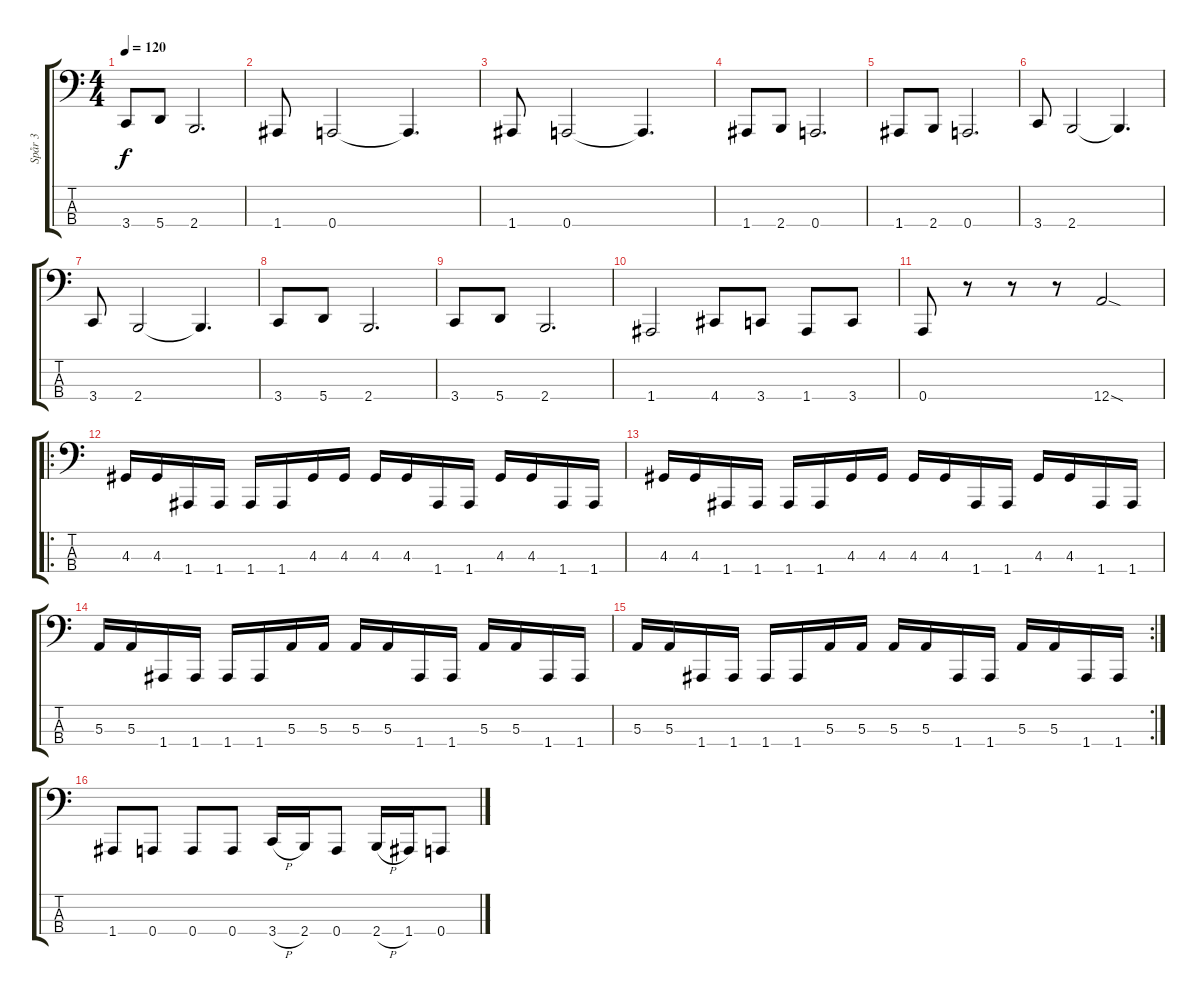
\track ("Spår 3" "Spår 3") {instrument electricbasspick}
\staff {score tabs}
\tuning (D2 A1 E1 A0) {hide}
\ts (4 4)
\tempo 120
\clef f4
\ks c
3.4.8{dy f} 5.4.8 2.4.2{d} |
1.4.8 0.4.2 0.4{t}.4{d} |
1.4.8 0.4.2 0.4{t}.4{d} |
1.4.8 2.4.8 0.4.2{d} |
1.4.8 2.4.8 0.4.2{d} |
3.4.8 2.4.2 2.4{t}.4{d} |
3.4.8 2.4.2 2.4{t}.4{d} |
3.4.8 5.4.8 2.4.2{d} |
3.4.8 5.4.8 2.4.2{d} |
1.4.2 4.4.8 3.4.8 1.4.8 3.4.8 |
0.4.8 r.8 r.8 r.8 12.4{sod}.2 |
\ro
4.3.16 4.3.16 1.4.16 1.4.16 1.4.16 1.4.16 4.3.16 4.3.16 4.3.16 4.3.16 1.4.16 1.4.16 4.3.16 4.3.16 1.4.16 1.4.16 |
4.3.16 4.3.16 1.4.16 1.4.16 1.4.16 1.4.16 4.3.16 4.3.16 4.3.16 4.3.16 1.4.16 1.4.16 4.3.16 4.3.16 1.4.16 1.4.16 |
5.3.16 5.3.16 1.4.16 1.4.16 1.4.16 1.4.16 5.3.16 5.3.16 5.3.16 5.3.16 1.4.16 1.4.16 5.3.16 5.3.16 1.4.16 1.4.16 |
\rc 2
5.3.16 5.3.16 1.4.16 1.4.16 1.4.16 1.4.16 5.3.16 5.3.16 5.3.16 5.3.16 1.4.16 1.4.16 5.3.16 5.3.16 1.4.16 1.4.16 |
1.4.8 0.4.8 0.4.8 0.4.8 3.4{h}.16 2.4.16 0.4.8 2.4{h}.16 1.4.16 0.4.8
